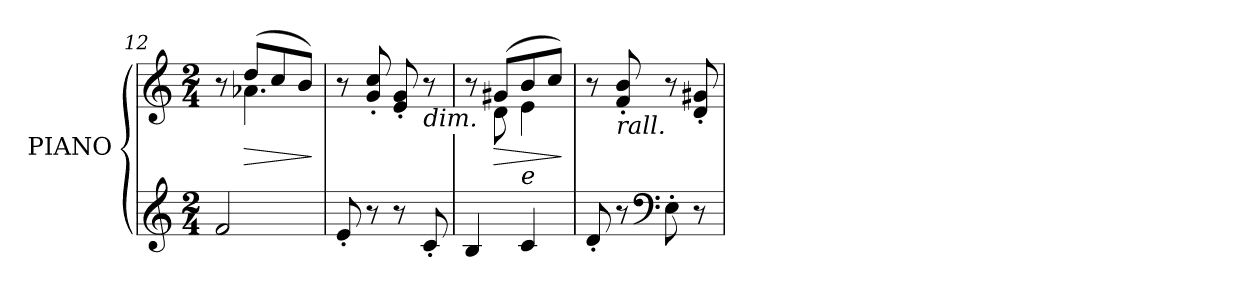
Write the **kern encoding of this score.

**kern	**kern	**dynam
*part1	*part1	*part1
*staff2	*staff1	*staff1/2
*I"PIANO	*	*
*I'Pno.	*	*
*clefG2	*clefG2	*
*k[]	*k[]	*
*M2/4	*M2/4	*
=12	=12	=12
*	*^	*
2f/	8r	8ryy	.
!	!	!	!LO:HP:b
.	(>8dd/L	4.a-X\	>
.	8cc/	.	.
.	8b/J)	.	.
*	*v	*v	*
.	.	]
=13	=13	=13
8e'/	8r	.
8r	8g/' 8cc/'	.
8r	8e/' 8g/'	.
!	!LO:TX:b:i:t=dim.	!
8c'/	8r	.
=14	=14	=14
*	*^	*
4B/	8r	8ryy	.
!	!	!	!LO:HP:b
.	(>8g#X/L	8d\	>
!LO:TX:a:i:t=e	!	!	!
4c/	8b/	4e\	.
.	8cc/J)	.	.
*	*v	*v	*
.	.	]
=15	=15	=15
8d'/	8r	.
!	!LO:TX:b:i:t=rall.	!
8r	8f/' 8b/'	.
*clefF4	*	*
8E'\	8r	.
8r	8d/' 8g#X/'	.
=	=	=
*-	*-	*-
